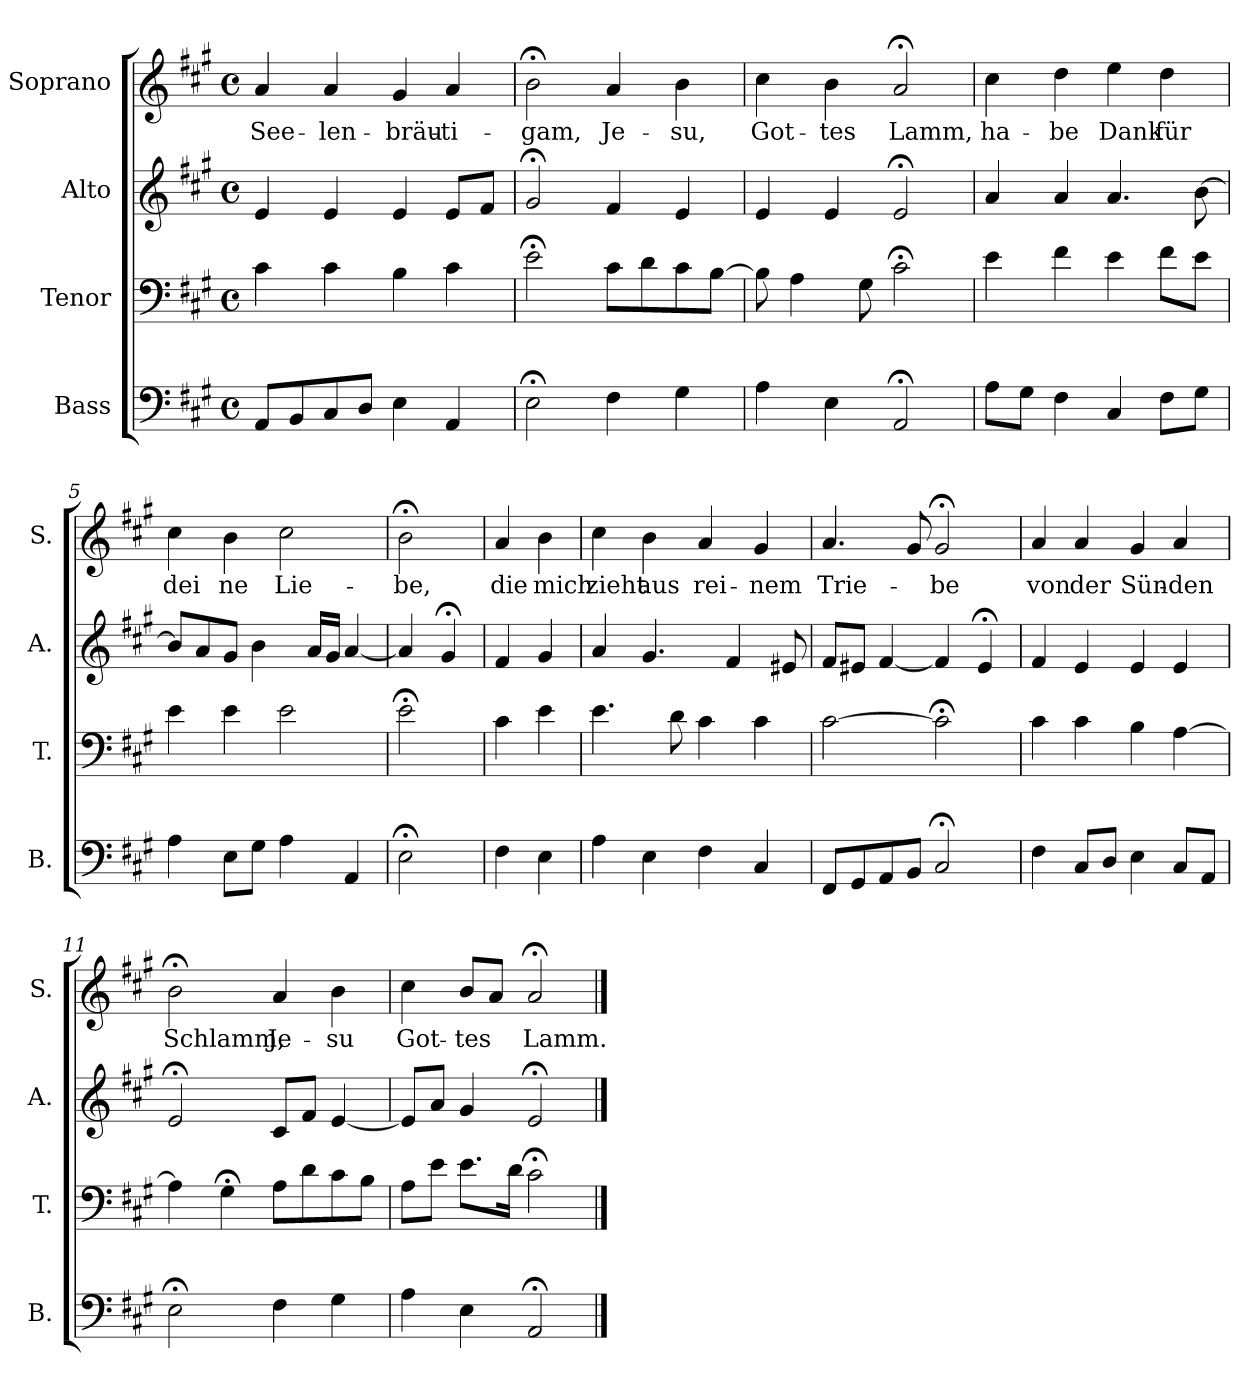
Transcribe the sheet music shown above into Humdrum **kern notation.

**kern	**kern	**kern	**kern	**text
*part4	*part3	*part2	*part1	*part1
*staff4	*staff3	*staff2	*staff1	*staff1
*I"Bass	*I"Tenor	*I"Alto	*I"Soprano	*
*I'B.	*I'T.	*I'A.	*I'S.	*
*clefF4	*clefF4	*clefG2	*clefG2	*
*k[f#c#g#]	*k[f#c#g#]	*k[f#c#g#]	*k[f#c#g#]	*
*A:	*A:	*A:	*A:	*
*M4/4	*M4/4	*M4/4	*M4/4	*
*met(c)	*met(c)	*met(c)	*met(c)	*
=1	=1	=1	=1	=1
!	!	!	!	!LO:LY:b
8AA/L	4c#\	4e/	4a/	See-
8BB/	.	.	.	.
!	!	!	!	!LO:LY:b
8C#/	4c#\	4e/	4a/	-len-
8D/J	.	.	.	.
!	!	!	!	!LO:LY:b
4E\	4B\	4e/	4g#/	-bräu-
!	!	!	!	!LO:LY:b
4AA/	4c#\	8e/L	4a/	-ti-
.	.	8f#/J	.	.
=2	=2	=2	=2	=2
!	!	!	!	!LO:LY:b
2E;<\	2e;<\	2g#;</	2b;<\	-gam,
!	!	!	!	!LO:LY:b
4F#\	8c#\L	4f#/	4a/	Je-
.	8d\	.	.	.
!	!	!	!	!LO:LY:b
4G#\	8c#\	4e/	4b\	-su,
.	[8B\J	.	.	.
=3	=3	=3	=3	=3
!	!	!	!	!LO:LY:b
4A\	8B\]	4e/	4cc#\	Got-
.	4A\	.	.	.
!	!	!	!	!LO:LY:b
4E\	.	4e/	4b\	-tes
.	8G#\	.	.	.
!	!	!	!	!LO:LY:b
2AA;</	2c#;<\	2e;</	2a;</	Lamm,
=4	=4	=4	=4	=4
!	!	!	!	!LO:LY:b
8A\L	4e\	4a/	4cc#\	ha-
8G#\J	.	.	.	.
!	!	!	!	!LO:LY:b
4F#\	4f#\	4a/	4dd\	-be
!	!	!	!	!LO:LY:b
4C#/	4e\	4.a/	4ee\	Dank
!	!	!	!	!LO:LY:b
8F#\L	8f#\L	.	4dd\	für
8G#\J	8e\J	[8b\	.	.
=5	=5	=5	=5	=5
!	!	!	!	!LO:LY:b
4A\	4e\	8b/L]	4cc#\	dei
.	.	8a/	.	.
!	!	!	!	!LO:LY:b
8E\L	4e\	8g#/J	4b\	ne
8G#\J	.	4b\	.	.
!	!	!	!	!LO:LY:b
4A\	2e\	.	2cc#\	Lie-
.	.	16a/LL	.	.
.	.	16g#/JJ	.	.
4AA/	.	[4a/	.	.
!!LO:LB:g=z
=6	=6	=6	=6	=6
!	!	!	!	!LO:LY:b
2E;<\	2e;<\	4a/]	2b;<\	-be,
.	.	4g#;</	.	.
!!LO:LB:g=z
=7	=7	=7	=7	=7
!	!	!	!	!LO:LY:b
4F#\	4c#\	4f#/	4a/	die
!	!	!	!	!LO:LY:b
4E\	4e\	4g#/	4b\	mich
=8	=8	=8	=8	=8
!	!	!	!	!LO:LY:b
4A\	4.e\	4a/	4cc#\	zieht
!	!	!	!	!LO:LY:b
4E\	.	4.g#/	4b\	aus
.	8d\	.	.	.
!	!	!	!	!LO:LY:b
4F#\	4c#\	.	4a/	rei-
.	.	4f#/	.	.
!	!	!	!	!LO:LY:b
4C#/	4c#\	.	4g#/	-nem
.	.	8e#X/	.	.
=9	=9	=9	=9	=9
!	!	!	!	!LO:LY:b
8FF#/L	[2c#\	8f#/L	4.a/	Trie-
8GG#/	.	8e#X/J	.	.
8AA/	.	[4f#/	.	.
8BB/J	.	.	8g#/	.
!	!	!	!	!LO:LY:b
2C#;</	2c#;<\]	4f#/]	2g#;</	-be
.	.	4e#;</	.	.
=10	=10	=10	=10	=10
!	!	!	!	!LO:LY:b
4F#\	4c#\	4f#/	4a/	von
!	!	!	!	!LO:LY:b
8C#/L	4c#\	4e/	4a/	der
8D/J	.	.	.	.
!	!	!	!	!LO:LY:b
4E\	4B\	4e/	4g#/	Sün-
!	!	!	!	!LO:LY:b
8C#/L	[4A\	4e/	4a/	-den
8AA/J	.	.	.	.
=11	=11	=11	=11	=11
!	!	!	!	!LO:LY:b
2E;<\	4A\]	2e;</	2b;<\	Schlamm,
.	4G#;<\	.	.	.
!	!	!	!	!LO:LY:b
4F#\	8A\L	8c#/L	4a/	Je-
.	8d\	8f#/J	.	.
!	!	!	!	!LO:LY:b
4G#\	8c#\	[4e/	4b\	-su
.	8B\J	.	.	.
!!LO:PB:g=z
=12	=12	=12	=12	=12
!	!	!	!	!LO:LY:b
4A\	8A\L	8e/L]	4cc#\	Got-
.	8e\J	8a/J	.	.
!	!	!	!	!LO:LY:b
4E\	8.e\L	4g#/	8b/L	-tes
.	.	.	8a/J	.
.	16d\Jk	.	.	.
!	!	!	!	!LO:LY:b
2AA;</	2c#;<\	2e;</	2a;</	Lamm.
==	==	==	==	==
*-	*-	*-	*-	*-
